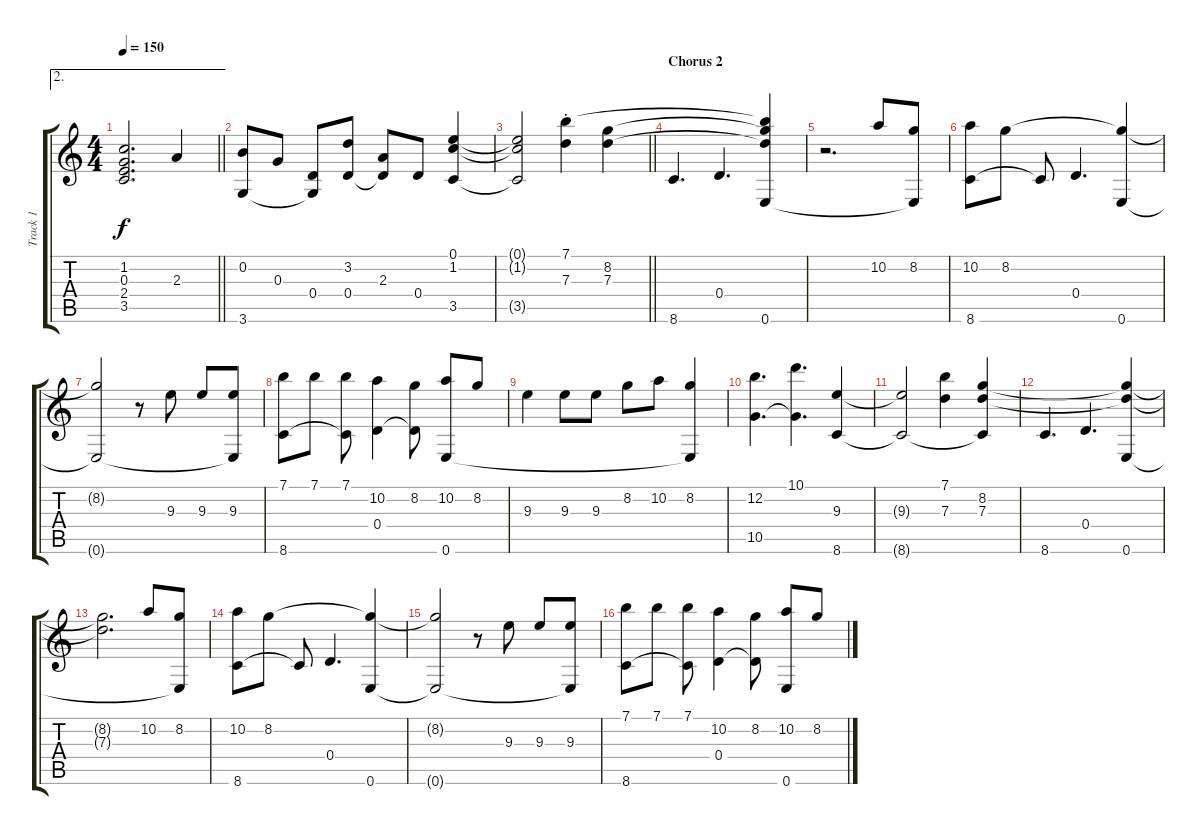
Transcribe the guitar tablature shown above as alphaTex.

\track ("Track 1" "Track 1") {instrument acousticguitarsteel}
\staff {score tabs}
\tuning (E4 B3 G3 D3 A2 E2) {hide}
\ae 2
\ts (4 4)
\tempo 150
\clef g2
\barLineRight lightlight
\ks c
(1.2{t} 0.3{t} 2.4{t} 3.5{t}).2{d dy f} 2.3.4 |
(0.2 3.6).8 0.3.8 (0.4 3.6{t}).8 (3.2 0.4).8 (2.3 0.4{t}).8 0.4.8 (0.1 1.2 3.5).4 |
\barLineRight lightlight
(0.1{t} 1.2{t} 3.5{t}).2 (7.1{st} 7.3{st}).4 (8.2 7.3).4 |
\section ("" "Chorus 2")
8.6.4{d} 0.4.4{d} (7.1{t} 8.2{t} 7.3{t} 0.6).4 |
r.2{d} 10.2.8 (8.2 0.6{t}).8 |
(10.2 8.6).8 8.2.8 8.6{t}.8 0.4.4{d} (8.2{t} 0.6).4 |
(8.2{t} 0.6{t}).2 r.8 9.3.8 9.3.8 (9.3 0.6{t}).8 |
(7.1 8.6).8 7.1.8 (7.1 8.6{t}).8 (10.2 0.4).4 (8.2 0.4{t}).8 (10.2 0.6).8 8.2.8 |
9.3.4 9.3.8 9.3.8 8.2.8 10.2.8 (8.2 0.6{t}).4 |
(12.2 10.5).4{d} (10.1 10.5{t}).4{d} (9.3 8.6).4 |
(9.3{t} 8.6{t}).2 (7.1 7.3).4 (8.2 7.3 8.6{t}).4 |
8.6.4{d} 0.4.4{d} (8.2{t} 7.3{t} 0.6).4 |
(8.2{t} 7.3{t}).2{d} 10.2.8 (8.2 0.6{t}).8 |
(10.2 8.6).8 8.2.8 8.6{t}.8 0.4.4{d} (8.2{t} 0.6).4 |
(8.2{t} 0.6{t}).2 r.8 9.3.8 9.3.8 (9.3 0.6{t}).8 |
(7.1 8.6).8 7.1.8 (7.1 8.6{t}).8 (10.2 0.4).4 (8.2 0.4{t}).8 (10.2 0.6).8 8.2.8
